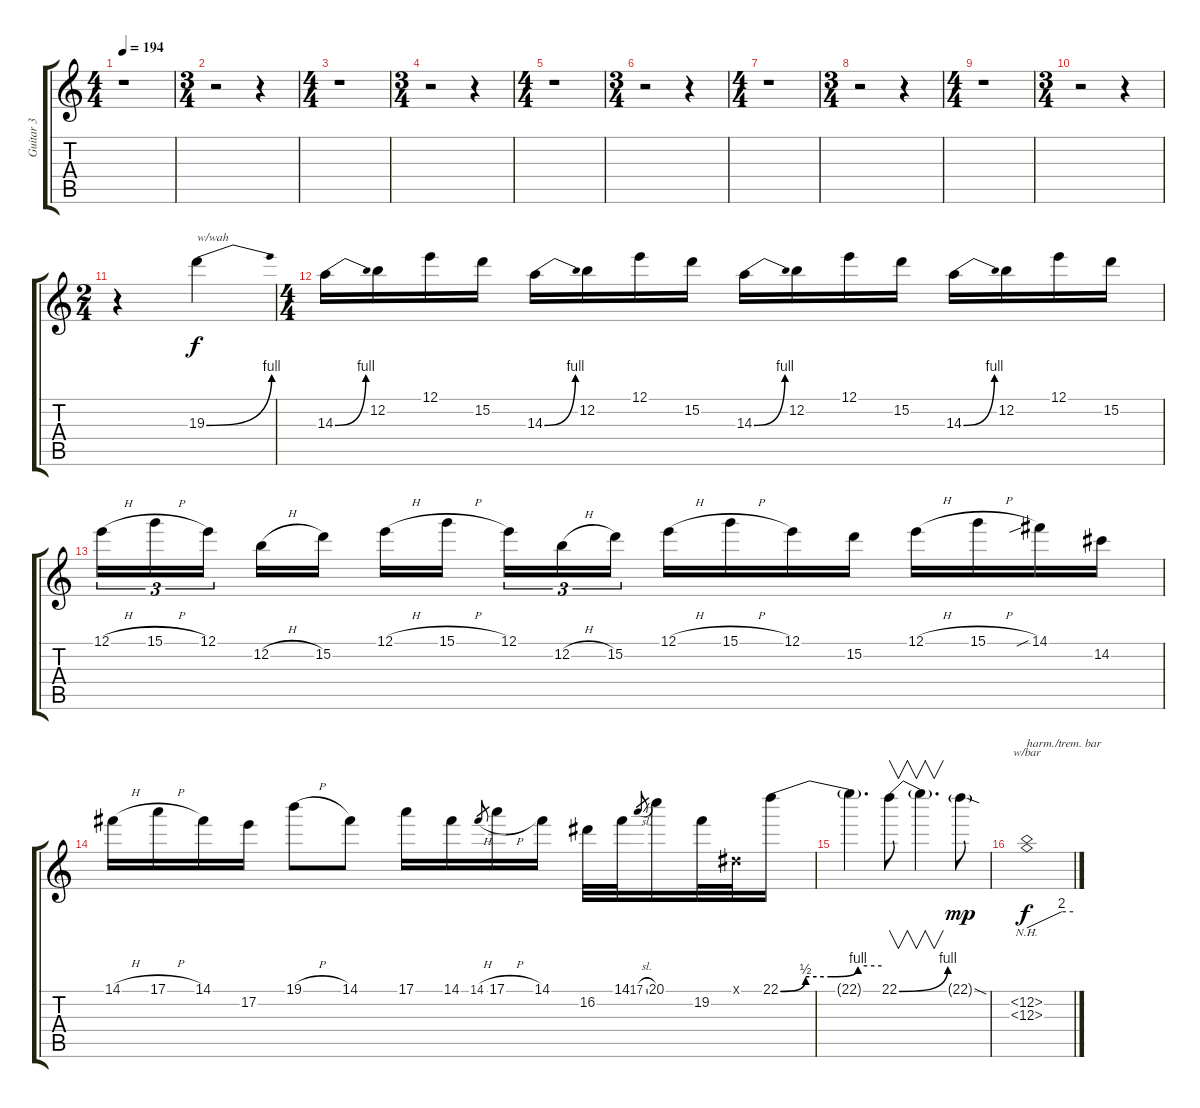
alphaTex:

\track ("Guitar 3" "Guitar 3") {instrument distortionguitar}
\staff {score tabs}
\tuning (E4 B3 G3 D3 A2 E2) {hide}
\ts (4 4)
\tempo 194
\clef g2
\ks c
r.1{dy f} |
\ts (3 4)
r.2 r.4 |
\ts (4 4)
r.1 |
\ts (3 4)
r.2 r.4 |
\ts (4 4)
r.1 |
\ts (3 4)
r.2 r.4 |
\ts (4 4)
r.1 |
\ts (3 4)
r.2 r.4 |
\ts (4 4)
r.1 |
\ts (3 4)
r.2 r.4 |
\ts (2 4)
r.4 19.3{be (bend 0 0 60 4)}.4{txt "w/wah"} |
\ts (4 4)
14.3{be (bend 0 0 60 4)}.16 12.2.16 12.1.16 15.2.16 14.3{be (bend 0 0 60 4)}.16 12.2.16 12.1.16 15.2.16 14.3{be (bend 0 0 60 4)}.16 12.2.16 12.1.16 15.2.16 14.3{be (bend 0 0 60 4)}.16 12.2.16 12.1.16 15.2.16 |
12.1{h}.16{tu (3 2)} 15.1{h}.16{tu (3 2)} 12.1.16{tu (3 2)} 12.2{h}.16 15.2.16 12.1{h}.16 15.1{h}.16 12.1.16{tu (3 2)} 12.2{h}.16{tu (3 2)} 15.2.16{tu (3 2)} 12.1{h}.16 15.1{h}.16 12.1.16 15.2.16 12.1{h}.16 15.1{h}.16 14.1{sib}.16 14.2.16 |
14.1{h}.16 17.1{h}.16 14.1.16 17.2.16 19.1{h}.8 14.1.8 17.1.16 14.1.16 14.1{h}.8{gr} 17.1{h}.16 14.1.16 16.2.32 14.1.32 17.1{sl}.8{gr} 20.1.16 19.2.32 -1.1{x}.32 22.1{be (custom 0 0 15 2 30 2 46 4 60 4)}.16 |
22.1{t}.4{d} 22.1{be (bend 0 0 60 4)}.8{v} 22.1{t}.4{v d} 22.1{sod g}.8{dy mp} |
(12.2{nh} 12.3{nh}).1{tbe (custom default 0 0 45 8 60 8) txt "harm./trem. bar" dy f}
